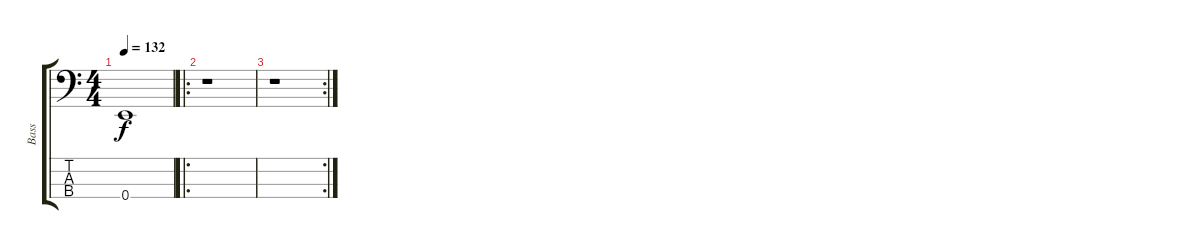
\track ("Bass" "Bass") {instrument electricbasspick}
\staff {score tabs}
\tuning (G2 D2 A1 E1) {hide}
\ts (4 4)
\tempo 132
\clef f4
\ks c
0.4{t}.1{dy f} |
\ro
r.1 |
\rc 2
r.1
